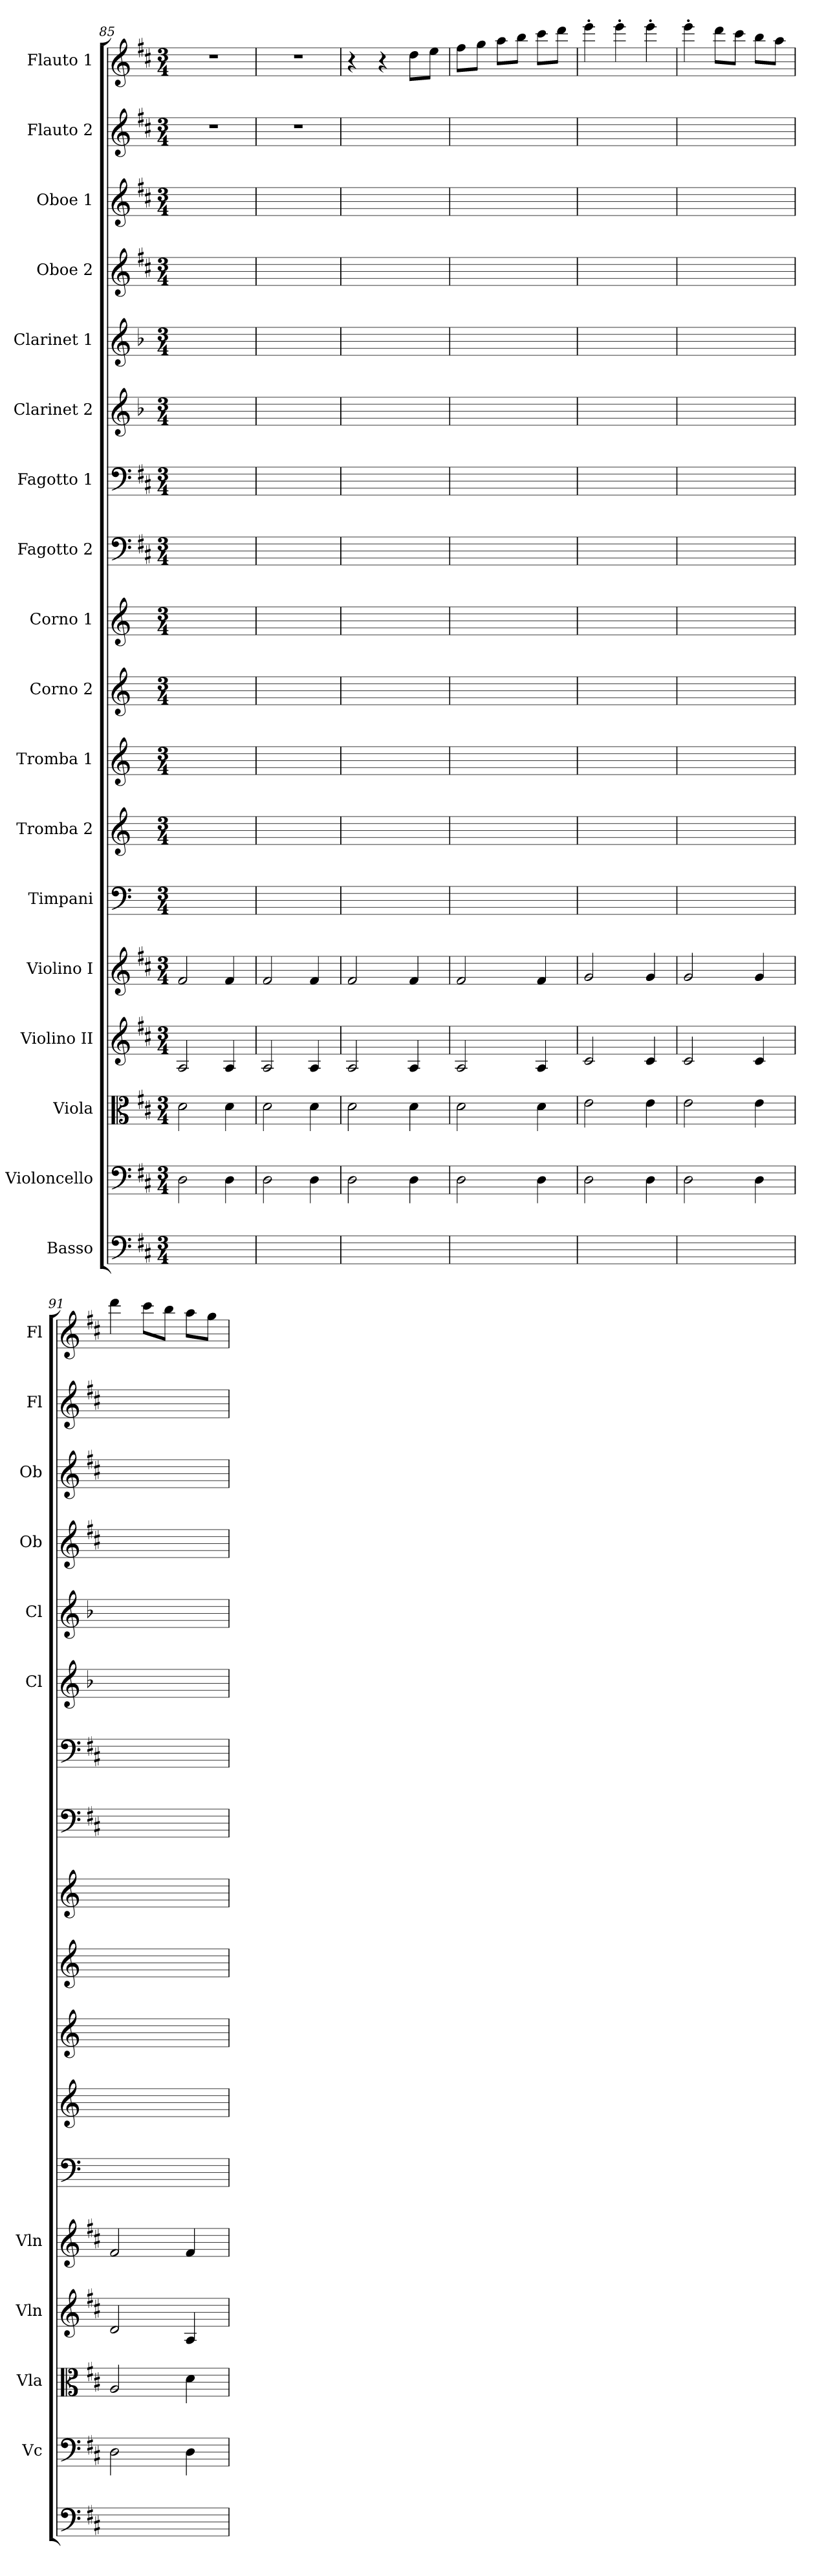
**kern	**kern	**kern	**kern	**kern	**kern	**kern	**kern	**kern	**kern	**kern	**kern	**kern	**kern	**kern	**kern	**kern	**kern
*part18	*part17	*part16	*part15	*part14	*part13	*part12	*part11	*part10	*part9	*part8	*part7	*part6	*part5	*part4	*part3	*part2	*part1
*staff18	*staff17	*staff16	*staff15	*staff14	*staff13	*staff12	*staff11	*staff10	*staff9	*staff8	*staff7	*staff6	*staff5	*staff4	*staff3	*staff2	*staff1
*I"Basso	*I"Violoncello	*I"Viola	*I"Violino II	*I"Violino I	*I"Timpani	*I"Tromba 2	*I"Tromba 1	*I"Corno 2	*I"Corno 1	*I"Fagotto 2	*I"Fagotto 1	*I"Clarinet 2	*I"Clarinet 1	*I"Oboe 2	*I"Oboe 1	*I"Flauto 2	*I"Flauto 1
*	*I'Vc	*I'Vla	*I'Vln	*I'Vln	*	*	*	*	*	*	*	*I'Cl	*I'Cl	*I'Ob	*I'Ob	*I'Fl	*I'Fl
*clefF4	*clefF4	*clefC3	*clefG2	*clefG2	*clefF4	*clefG2	*clefG2	*clefG2	*clefG2	*clefF4	*clefF4	*clefG2	*clefG2	*clefG2	*clefG2	*clefG2	*clefG2
*ITrd7c12	*	*	*	*	*	*ITrd-1c-2	*ITrd-1c-2	*ITrd6c10	*ITrd6c10	*	*	*ITrd2c3	*ITrd2c3	*	*	*	*
*k[f#c#]	*k[f#c#]	*k[f#c#]	*k[f#c#]	*k[f#c#]	*	*	*	*	*	*k[f#c#]	*k[f#c#]	*k[f#c#]	*k[f#c#]	*k[f#c#]	*k[f#c#]	*k[f#c#]	*k[f#c#]
*M3/4	*M3/4	*M3/4	*M3/4	*M3/4	*M3/4	*M3/4	*M3/4	*M3/4	*M3/4	*M3/4	*M3/4	*M3/4	*M3/4	*M3/4	*M3/4	*M3/4	*M3/4
=85	=85	=85	=85	=85	=85	=85	=85	=85	=85	=85	=85	=85	=85	=85	=85	=85	=85
2.ryy	2D	2d	2A	2f#	2.ryy	2.ryy	2.ryy	2.ryy	2.ryy	2.ryy	2.ryy	2.ryy	2.ryy	2.ryy	2.ryy	2.r	2.r
.	4D	4d	4A	4f#	.	.	.	.	.	.	.	.	.	.	.	.	.
=86	=86	=86	=86	=86	=86	=86	=86	=86	=86	=86	=86	=86	=86	=86	=86	=86	=86
2.ryy	2D	2d	2A	2f#	2.ryy	2.ryy	2.ryy	2.ryy	2.ryy	2.ryy	2.ryy	2.ryy	2.ryy	2.ryy	2.ryy	2.r	2.r
.	4D	4d	4A	4f#	.	.	.	.	.	.	.	.	.	.	.	.	.
=87	=87	=87	=87	=87	=87	=87	=87	=87	=87	=87	=87	=87	=87	=87	=87	=87	=87
2.ryy	2D	2d	2A	2f#	2.ryy	2.ryy	2.ryy	2.ryy	2.ryy	2.ryy	2.ryy	2.ryy	2.ryy	2.ryy	2.ryy	2.ryy	4r
.	.	.	.	.	.	.	.	.	.	.	.	.	.	.	.	.	4r
.	4D	4d	4A	4f#	.	.	.	.	.	.	.	.	.	.	.	.	8dd\L
.	.	.	.	.	.	.	.	.	.	.	.	.	.	.	.	.	8ee\J
=88	=88	=88	=88	=88	=88	=88	=88	=88	=88	=88	=88	=88	=88	=88	=88	=88	=88
2.ryy	2D	2d	2A	2f#	2.ryy	2.ryy	2.ryy	2.ryy	2.ryy	2.ryy	2.ryy	2.ryy	2.ryy	2.ryy	2.ryy	2.ryy	8ff#\L
.	.	.	.	.	.	.	.	.	.	.	.	.	.	.	.	.	8gg\J
.	.	.	.	.	.	.	.	.	.	.	.	.	.	.	.	.	8aa\L
.	.	.	.	.	.	.	.	.	.	.	.	.	.	.	.	.	8bb\J
.	4D	4d	4A	4f#	.	.	.	.	.	.	.	.	.	.	.	.	8ccc#\L
.	.	.	.	.	.	.	.	.	.	.	.	.	.	.	.	.	8ddd\J
=89	=89	=89	=89	=89	=89	=89	=89	=89	=89	=89	=89	=89	=89	=89	=89	=89	=89
2.ryy	2D	2e	2c#	2g	2.ryy	2.ryy	2.ryy	2.ryy	2.ryy	2.ryy	2.ryy	2.ryy	2.ryy	2.ryy	2.ryy	2.ryy	4eee'
.	.	.	.	.	.	.	.	.	.	.	.	.	.	.	.	.	4eee'
.	4D	4e	4c#	4g	.	.	.	.	.	.	.	.	.	.	.	.	4eee'
=90	=90	=90	=90	=90	=90	=90	=90	=90	=90	=90	=90	=90	=90	=90	=90	=90	=90
2.ryy	2D	2e	2c#	2g	2.ryy	2.ryy	2.ryy	2.ryy	2.ryy	2.ryy	2.ryy	2.ryy	2.ryy	2.ryy	2.ryy	2.ryy	4eee'
.	.	.	.	.	.	.	.	.	.	.	.	.	.	.	.	.	8ddd\L
.	.	.	.	.	.	.	.	.	.	.	.	.	.	.	.	.	8ccc#\J
.	4D	4e	4c#	4g	.	.	.	.	.	.	.	.	.	.	.	.	8bb\L
.	.	.	.	.	.	.	.	.	.	.	.	.	.	.	.	.	8aa\J
=91	=91	=91	=91	=91	=91	=91	=91	=91	=91	=91	=91	=91	=91	=91	=91	=91	=91
2.ryy	2D	2A	2d	2f#	2.ryy	2.ryy	2.ryy	2.ryy	2.ryy	2.ryy	2.ryy	2.ryy	2.ryy	2.ryy	2.ryy	2.ryy	4ddd
.	.	.	.	.	.	.	.	.	.	.	.	.	.	.	.	.	8ccc#\L
.	.	.	.	.	.	.	.	.	.	.	.	.	.	.	.	.	8bb\J
.	4D	4d	4A	4f#	.	.	.	.	.	.	.	.	.	.	.	.	8aa\L
.	.	.	.	.	.	.	.	.	.	.	.	.	.	.	.	.	8gg\J
=	=	=	=	=	=	=	=	=	=	=	=	=	=	=	=	=	=
*-	*-	*-	*-	*-	*-	*-	*-	*-	*-	*-	*-	*-	*-	*-	*-	*-	*-
